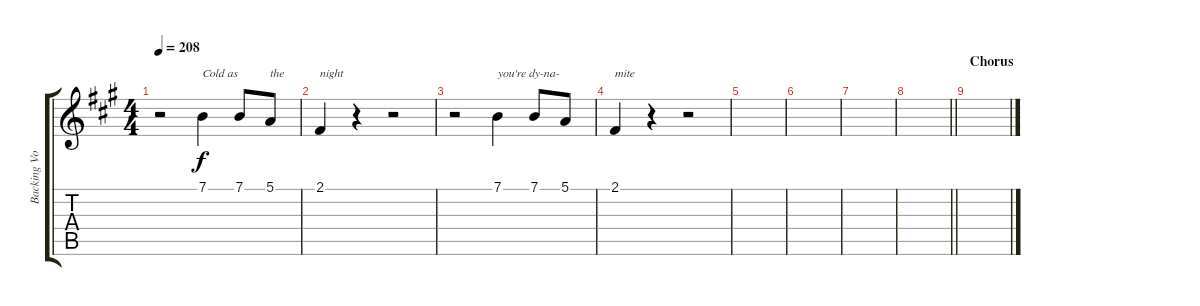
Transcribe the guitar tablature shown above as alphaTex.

\track ("Backing Vocals" "Backing Vo") {instrument lead5charang}
\staff {score tabs}
\tuning (E4 B3 G3 D3 A2 E2) {hide}
\ts (4 4)
\tempo 208
\clef g2
\ks a
r.2{dy f} 7.1.4{txt "Cold as"} 7.1.8 5.1.8{txt "the"} |
2.1.4{txt "night"} r.4 r.2 |
r.2 7.1.4{txt "you're dy-na-"} 7.1.8 5.1.8 |
2.1.4{txt "mite"} r.4 r.2 |
|
|
|
\barLineRight lightlight
|
\section ("" "Chorus")
